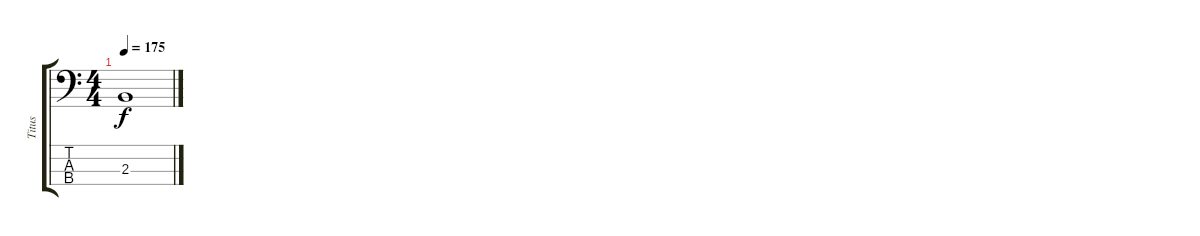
\track ("Titus " "Titus ") {instrument electricbasspick}
\staff {score tabs}
\tuning (G2 D2 A1 E1) {hide}
\ts (4 4)
\tempo 175
\clef f4
\ks c
2.3{t}.1{dy f}
